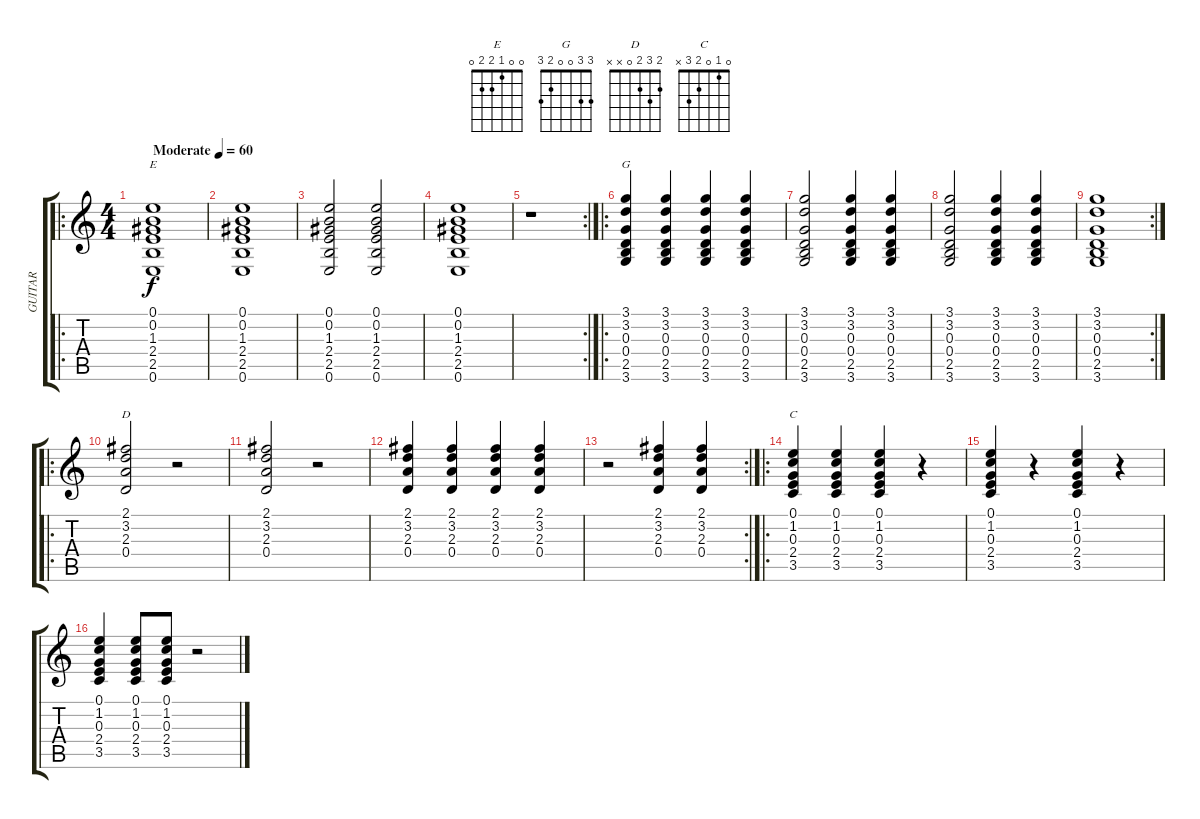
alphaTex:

\track ("GUITAR" "GUITAR") {instrument acousticguitarsteel}
\staff {score tabs}
\tuning (E4 B3 G3 D3 A2 E2) {hide}
\chord ("E" 0 0 1 2 2 0)
\chord ("G" 3 3 0 0 2 3)
\chord ("D" 2 3 2 0 x x)
\chord ("C" 0 1 0 2 3 x)
\ro
\ts (4 4)
\tempo (60 "Moderate")
\clef g2
\ks c
(0.1 0.2 1.3 2.4 2.5 0.6).1{ch "E" dy f instrument acousticguitarsteel} |
(0.1 0.2 1.3 2.4 2.5 0.6).1 |
(0.1 0.2 1.3 2.4 2.5 0.6).2 (0.1 0.2 1.3 2.4 2.5 0.6).2 |
(0.1 0.2 1.3 2.4 2.5 0.6).1 |
\rc 2
r.1 |
\ro
(3.1 3.2 0.3 0.4 2.5 3.6).4{ch "G"} (3.1 3.2 0.3 0.4 2.5 3.6).4 (3.1 3.2 0.3 0.4 2.5 3.6).4 (3.1 3.2 0.3 0.4 2.5 3.6).4 |
(3.1 3.2 0.3 0.4 2.5 3.6).2 (3.1 3.2 0.3 0.4 2.5 3.6).4 (3.1 3.2 0.3 0.4 2.5 3.6).4 |
(3.1 3.2 0.3 0.4 2.5 3.6).2 (3.1 3.2 0.3 0.4 2.5 3.6).4 (3.1 3.2 0.3 0.4 2.5 3.6).4 |
\rc 2
(3.1 3.2 0.3 0.4 2.5 3.6).1 |
\ro
(2.1 3.2 2.3 0.4).2{ch "D"} r.2 |
(2.1 3.2 2.3 0.4).2 r.2 |
(2.1 3.2 2.3 0.4).4 (2.1 3.2 2.3 0.4).4 (2.1 3.2 2.3 0.4).4 (2.1 3.2 2.3 0.4).4 |
\rc 2
r.2 (2.1 3.2 2.3 0.4).4 (2.1 3.2 2.3 0.4).4 |
\ro
(0.1 1.2 0.3 2.4 3.5).4{ch "C"} (0.1 1.2 0.3 2.4 3.5).4 (0.1 1.2 0.3 2.4 3.5).4 r.4 |
(0.1 1.2 0.3 2.4 3.5).4 r.4 (0.1 1.2 0.3 2.4 3.5).4 r.4 |
(0.1 1.2 0.3 2.4 3.5).4 (0.1 1.2 0.3 2.4 3.5).8 (0.1 1.2 0.3 2.4 3.5).8 r.2
